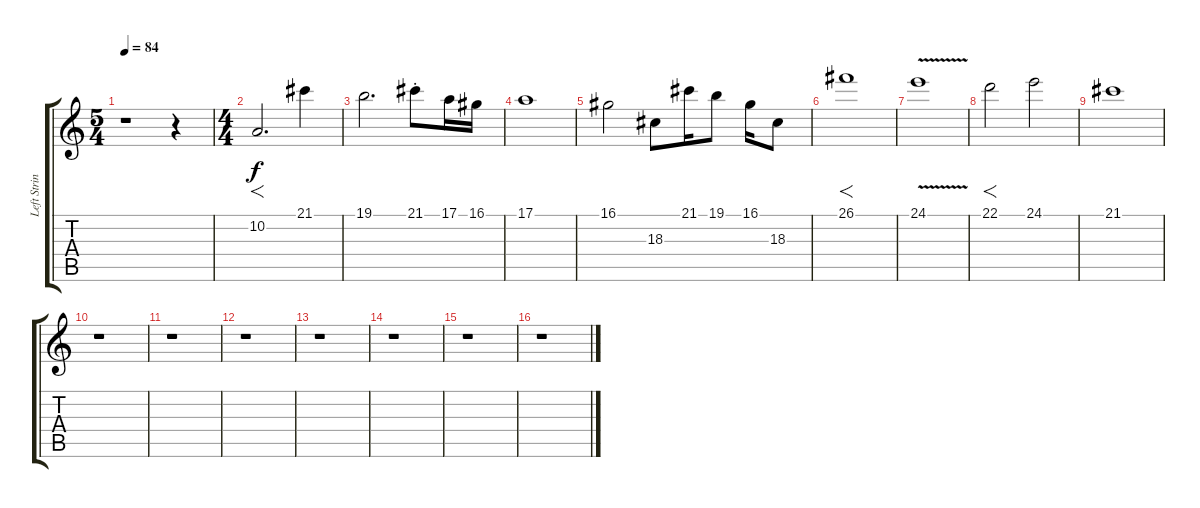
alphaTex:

\track ("Left Strings" "Left Strin") {instrument tremolostrings}
\staff {score tabs}
\tuning (E4 B3 G3 D3 A2 E2) {hide}
\ts (5 4)
\tempo 84
\clef g2
\ks c
r.1{dy f} r.4 |
\ts (4 4)
10.2.2{f d} 21.1.4 |
19.1.2{d} 21.1{st}.8 17.1.16 16.1.16 |
17.1.1 |
16.1.2 18.3.8 21.1.16 19.1.8 16.1.16 18.3.8 |
26.1.1{f} |
24.1{v}.1 |
22.1.2{f} 24.1.2 |
21.1.1 |
r.1 |
r.1 |
r.1 |
r.1 |
r.1 |
r.1 |
r.1
